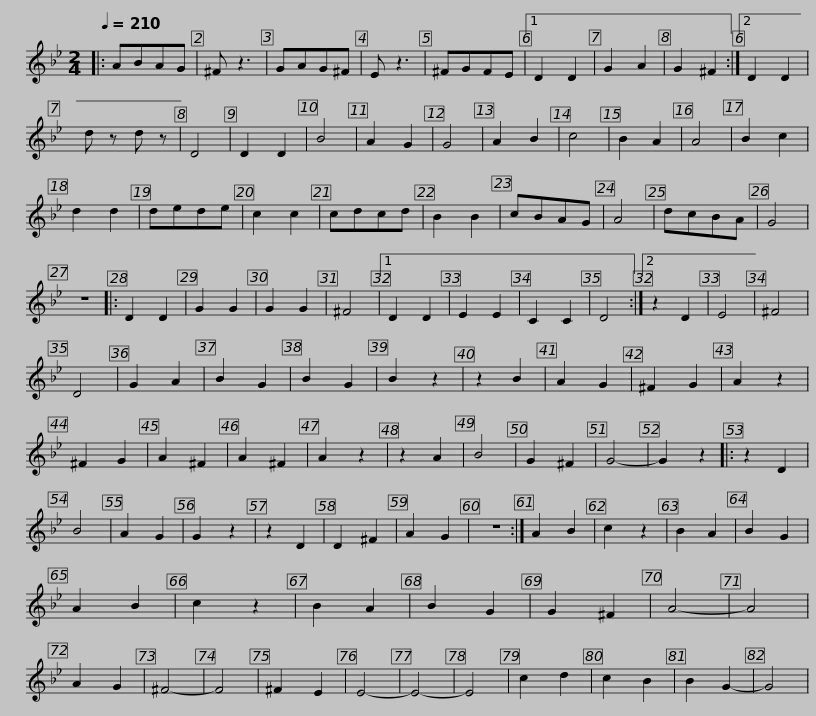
X:1
L:1/8
Q:1/4=210
M:2/4
I:linebreak $
K:Bb
V:1 treble
V:1
|: ABAG | ^F z3 | GAG^F | E z3 | ^FGFE |1 %5
 D2 D2 | G2 A2 | G2 ^F2 :|2 D2 D2 | d z d z | %10
 D4 | D2 D2 | B4 |$ A2 G2 | G4 | %15
 A2 B2 | c4 | B2 A2 | A4 | B2 c2 | %20
 d2 d2 | dede | c2 c2 | cdcd | B2 B2 | %25
 cBAG | A4 | dcBA | G4 |$ z4 |: %30
 D2 D2 | G2 G2 | G2 G2 | ^F4 |1 D2 D2 | %35
 E2 E2 | C2 C2 | D4 :|2 z2 D2 | E4 | %40
 ^F4 | D4 | G2 A2 | B2 G2 | B2 G2 | %45
 B2 z2 | z2 B2 |$ A2 G2 | ^F2 G2 | A2 z2 | %50
 ^F2 G2 | A2 ^F2 | A2 ^F2 | A2 z2 | z2 A2 | %55
 B4 | G2 ^F2 | G4- | G2 z2 |: z2 D2 | %60
 B4 | A2 G2 | G2 z2 |$ z2 D2 | D2 ^F2 | %65
 A2 G2 | z4 :| A2 B2 | c2 z2 | B2 A2 | %70
 B2 G2 | A2 B2 | c2 z2 | B2 A2 | B2 G2 | %75
 G2 ^F2 | A4- | A4 | A2 G2 | ^F4- |$ %80
 F4 | ^F2 E2 | E4- | E4- | E4 | %85
 c2 d2 | c2 B2 | B2 G2- | G4 | %89
